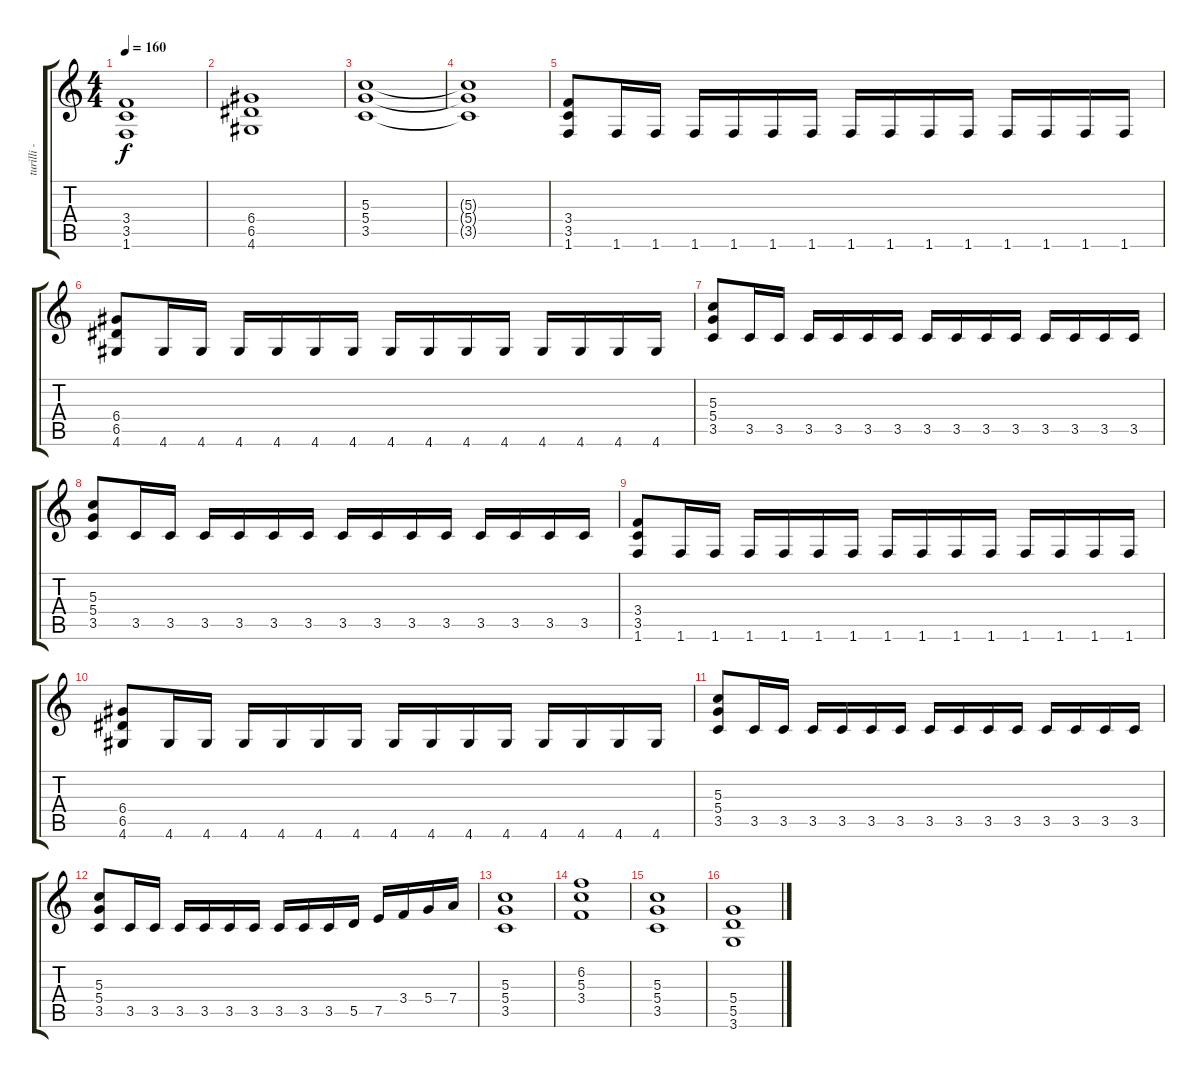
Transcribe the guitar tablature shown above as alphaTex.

\track ("turilli - lequerin (izzi-jay)" "turilli - ") {instrument distortionguitar}
\staff {score tabs}
\tuning (E4 B3 G3 D3 A2 E2) {hide}
\ts (4 4)
\tempo 160
\clef g2
\ks c
(3.4 3.5 1.6).1{dy f} |
(6.4 6.5 4.6).1 |
(5.3 5.4 3.5).1 |
(5.3{t} 5.4{t} 3.5{t}).1 |
(3.4 3.5 1.6).8 1.6.16 1.6.16 1.6.16 1.6.16 1.6.16 1.6.16 1.6.16 1.6.16 1.6.16 1.6.16 1.6.16 1.6.16 1.6.16 1.6.16 |
(6.4 6.5 4.6).8 4.6.16 4.6.16 4.6.16 4.6.16 4.6.16 4.6.16 4.6.16 4.6.16 4.6.16 4.6.16 4.6.16 4.6.16 4.6.16 4.6.16 |
(5.3 5.4 3.5).8 3.5.16 3.5.16 3.5.16 3.5.16 3.5.16 3.5.16 3.5.16 3.5.16 3.5.16 3.5.16 3.5.16 3.5.16 3.5.16 3.5.16 |
(5.3 5.4 3.5).8 3.5.16 3.5.16 3.5.16 3.5.16 3.5.16 3.5.16 3.5.16 3.5.16 3.5.16 3.5.16 3.5.16 3.5.16 3.5.16 3.5.16 |
(3.4 3.5 1.6).8 1.6.16 1.6.16 1.6.16 1.6.16 1.6.16 1.6.16 1.6.16 1.6.16 1.6.16 1.6.16 1.6.16 1.6.16 1.6.16 1.6.16 |
(6.4 6.5 4.6).8 4.6.16 4.6.16 4.6.16 4.6.16 4.6.16 4.6.16 4.6.16 4.6.16 4.6.16 4.6.16 4.6.16 4.6.16 4.6.16 4.6.16 |
(5.3 5.4 3.5).8 3.5.16 3.5.16 3.5.16 3.5.16 3.5.16 3.5.16 3.5.16 3.5.16 3.5.16 3.5.16 3.5.16 3.5.16 3.5.16 3.5.16 |
(5.3 5.4 3.5).8 3.5.16 3.5.16 3.5.16 3.5.16 3.5.16 3.5.16 3.5.16 3.5.16 3.5.16 5.5.16 7.5.16 3.4.16 5.4.16 7.4.16 |
(5.3 5.4 3.5).1 |
(6.2 5.3 3.4).1 |
(5.3 5.4 3.5).1 |
(5.4 5.5 3.6).1
